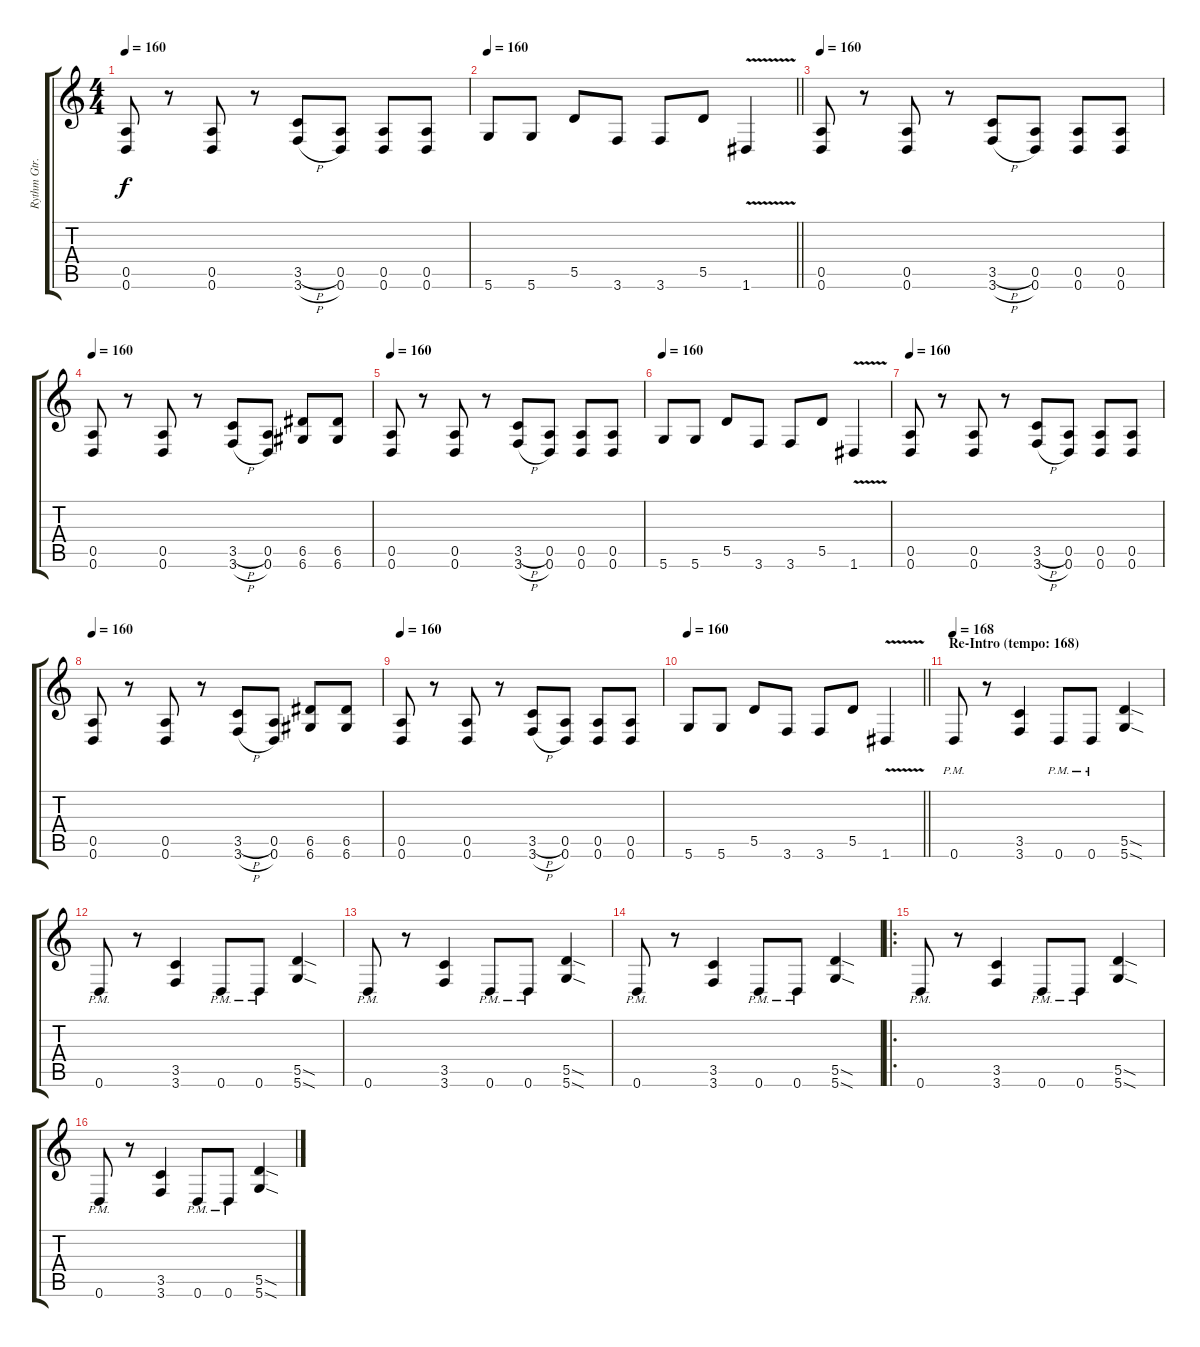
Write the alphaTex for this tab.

\track ("Rythm Gtr. (J. Laukkonen)" "Rythm Gtr.") {instrument distortionguitar}
\staff {score tabs}
\tuning (E4 B3 G3 D3 A2 D2) {hide}
\ts (4 4)
\tempo 160
\clef g2
\ks c
(0.5 0.6).8{dy f} r.8 (0.5 0.6).8 r.8 (3.5{h} 3.6{h}).8 (0.5 0.6).8 (0.5 0.6).8 (0.5 0.6).8 |
\tempo 160
\barLineRight lightlight
5.6.8 5.6.8 5.5.8 3.6.8 3.6.8 5.5.8 1.6{v}.4 |
\tempo 160
(0.5 0.6).8 r.8 (0.5 0.6).8 r.8 (3.5{h} 3.6{h}).8 (0.5 0.6).8 (0.5 0.6).8 (0.5 0.6).8 |
\tempo 160
(0.5 0.6).8 r.8 (0.5 0.6).8 r.8 (3.5{h} 3.6{h}).8 (0.5 0.6).8 (6.5 6.6).8 (6.5 6.6).8 |
\tempo 160
(0.5 0.6).8 r.8 (0.5 0.6).8 r.8 (3.5{h} 3.6{h}).8 (0.5 0.6).8 (0.5 0.6).8 (0.5 0.6).8 |
\tempo 160
5.6.8 5.6.8 5.5.8 3.6.8 3.6.8 5.5.8 1.6{v}.4 |
\tempo 160
(0.5 0.6).8 r.8 (0.5 0.6).8 r.8 (3.5{h} 3.6{h}).8 (0.5 0.6).8 (0.5 0.6).8 (0.5 0.6).8 |
\tempo 160
(0.5 0.6).8 r.8 (0.5 0.6).8 r.8 (3.5{h} 3.6{h}).8 (0.5 0.6).8 (6.5 6.6).8 (6.5 6.6).8 |
\tempo 160
(0.5 0.6).8 r.8 (0.5 0.6).8 r.8 (3.5{h} 3.6{h}).8 (0.5 0.6).8 (0.5 0.6).8 (0.5 0.6).8 |
\tempo 160
\barLineRight lightlight
5.6.8 5.6.8 5.5.8 3.6.8 3.6.8 5.5.8 1.6{v}.4 |
\section ("" "Re-Intro (tempo: 168)")
\tempo 168
0.6{pm}.8 r.8 (3.5 3.6).4 0.6{pm}.8 0.6{pm}.8 (5.5{sod} 5.6{sod}).4 |
0.6{pm}.8 r.8 (3.5 3.6).4 0.6{pm}.8 0.6{pm}.8 (5.5{sod} 5.6{sod}).4 |
0.6{pm}.8 r.8 (3.5 3.6).4 0.6{pm}.8 0.6{pm}.8 (5.5{sod} 5.6{sod}).4 |
0.6{pm}.8 r.8 (3.5 3.6).4 0.6{pm}.8 0.6{pm}.8 (5.5{sod} 5.6{sod}).4 |
\ro
0.6{pm}.8 r.8 (3.5 3.6).4 0.6{pm}.8 0.6{pm}.8 (5.5{sod} 5.6{sod}).4 |
0.6{pm}.8 r.8 (3.5 3.6).4 0.6{pm}.8 0.6{pm}.8 (5.5{sod} 5.6{sod}).4
